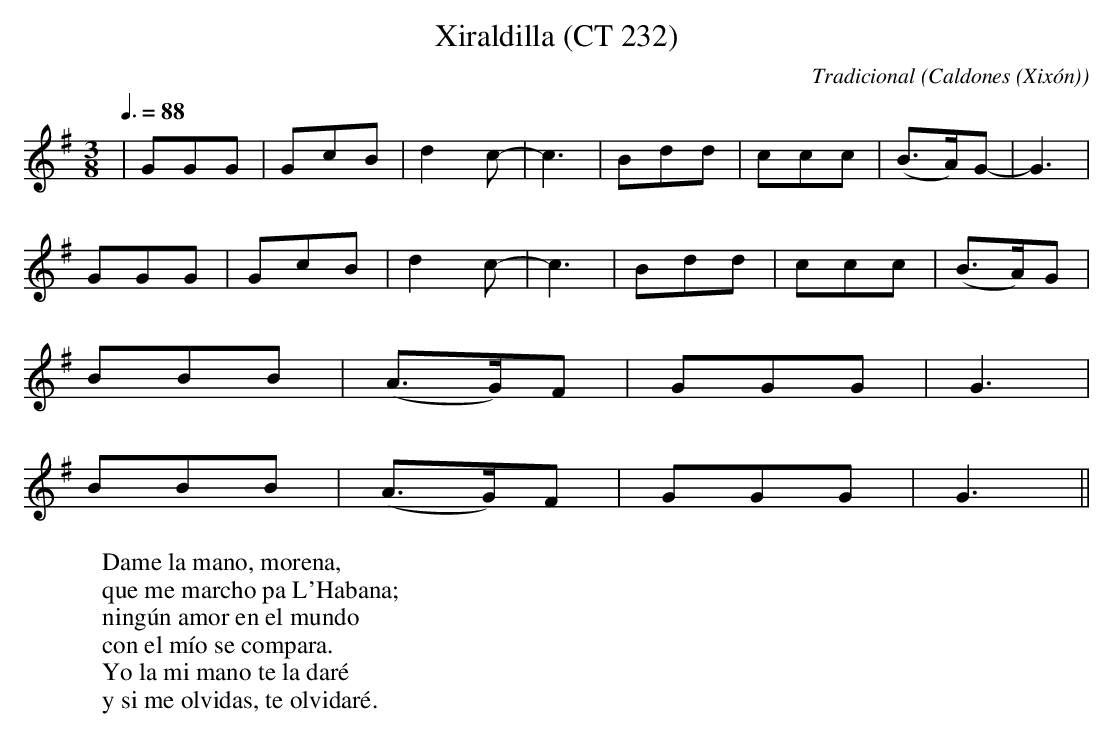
X:1
T:Xiraldilla (CT 232)
C:Tradicional
O:Caldones (Xixón)
M:3/8
L:1/8
Q:3/8=88
K:G
|GGG|GcB|d2 c-|c3|Bdd|ccc|(B>A)G-|G3|
GGG|GcB|d2 c-|c3|Bdd|ccc|(B>A)G|
BBB|(A>G)F|GGG|G3|
BBB|(A>G)F|GGG|G3||
W:Dame la mano, morena,
W:que me marcho pa L'Habana;
W:ningún amor en el mundo
W:con el mío se compara.
W:Yo la mi mano te la daré
W:y si me olvidas, te olvidaré.
W:
